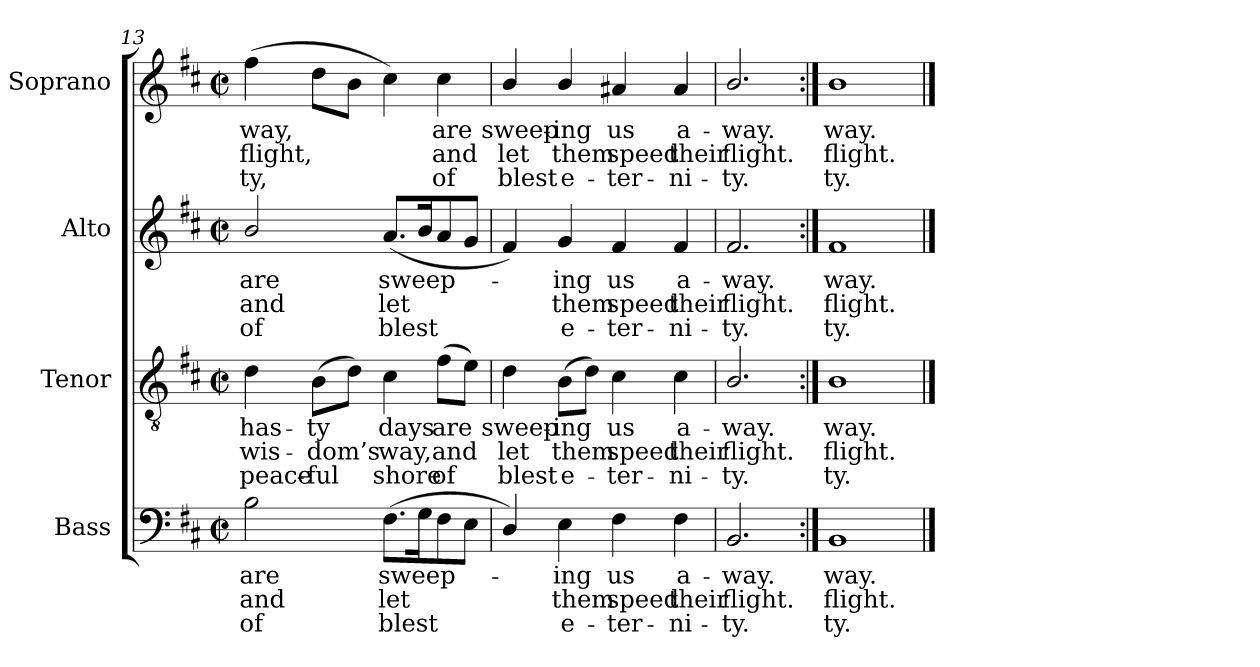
**kern	**text	**text	**text	**kern	**text	**text	**text	**kern	**text	**text	**text	**kern	**text	**text	**text
*part4	*part4	*part4	*part4	*part3	*part3	*part3	*part3	*part2	*part2	*part2	*part2	*part1	*part1	*part1	*part1
*staff4	*staff4	*staff4	*staff4	*staff3	*staff3	*staff3	*staff3	*staff2	*staff2	*staff2	*staff2	*staff1	*staff1	*staff1	*staff1
*I"Bass	*	*	*	*I"Tenor	*	*	*	*I"Alto	*	*	*	*I"Soprano	*	*	*
*I'B.	*	*	*	*I'T.	*	*	*	*I'A.	*	*	*	*I'S.	*	*	*
*clefF4	*	*	*	*clefGv2	*	*	*	*clefG2	*	*	*	*clefG2	*	*	*
*	*	*	*	*ITrd7c12	*	*	*	*	*	*	*	*	*	*	*
*k[f#c#]	*	*	*	*k[f#c#]	*	*	*	*k[f#c#]	*	*	*	*k[f#c#]	*	*	*
*b:	*	*	*	*b:	*	*	*	*b:	*	*	*	*b:	*	*	*
*M2/2	*	*	*	*M2/2	*	*	*	*M2/2	*	*	*	*M2/2	*	*	*
*met(c|)	*	*	*	*met(c|)	*	*	*	*met(c|)	*	*	*	*met(c|)	*	*	*
=13	=13	=13	=13	=13	=13	=13	=13	=13	=13	=13	=13	=13	=13	=13	=13
!	!LO:LY:b:color=#000000	!LO:LY:b:color=#000000	!LO:LY:b:color=#000000	!	!	!	!	!	!	!	!	!	!	!	!
!	!	!	!	!	!LO:LY:b:color=#000000	!LO:LY:b:color=#000000	!LO:LY:b:color=#000000	!	!	!	!	!	!	!	!
!	!	!	!	!	!	!	!	!	!LO:LY:b:color=#000000	!LO:LY:b:color=#000000	!LO:LY:b:color=#000000	!	!	!	!
!	!	!	!	!	!	!	!	!	!	!	!	!	!LO:LY:b:color=#000000	!LO:LY:b:color=#000000	!LO:LY:b:color=#000000
2Bi\	are	and	of	4Di\	has-	wis-	peace-	2bi/	are	and	of	(4ff#i\	-way,	flight,	-ty,
!	!	!	!	!	!LO:LY:b:color=#000000	!LO:LY:b:color=#000000	!LO:LY:b:color=#000000	!	!	!	!	!	!	!	!
.	.	.	.	(8BBi\L	-ty	-dom’s	-ful	.	.	.	.	8ddi\L	.	.	.
.	.	.	.	8Di\J)	.	.	.	.	.	.	.	8bi\J	.	.	.
!	!LO:LY:b:color=#000000	!LO:LY:b:color=#000000	!LO:LY:b:color=#000000	!	!	!	!	!	!	!	!	!	!	!	!
!	!	!	!	!	!LO:LY:b:color=#000000	!LO:LY:b:color=#000000	!LO:LY:b:color=#000000	!	!	!	!	!	!	!	!
!	!	!	!	!	!	!	!	!	!LO:LY:b:color=#000000	!LO:LY:b:color=#000000	!LO:LY:b:color=#000000	!	!	!	!
(8.F#i\L	sweep-	let	blest	4C#i\	days	way,	shore	(8.ai/L	sweep-	let	blest	4cc#i\)	.	.	.
16Gi\K	.	.	.	.	.	.	.	16bi/K	.	.	.	.	.	.	.
!	!	!	!	!	!LO:LY:b:color=#000000	!LO:LY:b:color=#000000	!LO:LY:b:color=#000000	!	!	!	!	!	!	!	!
!	!	!	!	!	!	!	!	!	!	!	!	!	!LO:LY:b:color=#000000	!LO:LY:b:color=#000000	!LO:LY:b:color=#000000
8F#i\	.	.	.	(8F#i\L	are	and	of	8ai/	.	.	.	4cc#i\	are	and	of
8Ei\J	.	.	.	8Ei\J)	.	.	.	8gi/J	.	.	.	.	.	.	.
=14	=14	=14	=14	=14	=14	=14	=14	=14	=14	=14	=14	=14	=14	=14	=14
!	!	!	!	!	!LO:LY:b:color=#000000	!LO:LY:b:color=#000000	!LO:LY:b:color=#000000	!	!	!	!	!	!	!	!
!	!	!	!	!	!	!	!	!	!	!	!	!	!LO:LY:b:color=#000000	!LO:LY:b:color=#000000	!LO:LY:b:color=#000000
4Di/)	.	.	.	4Di\	sweep-	let	blest	4f#i/)	.	.	.	4bi/	sweep-	let	blest
!	!LO:LY:b:color=#000000	!LO:LY:b:color=#000000	!LO:LY:b:color=#000000	!	!	!	!	!	!	!	!	!	!	!	!
!	!	!	!	!	!LO:LY:b:color=#000000	!LO:LY:b:color=#000000	!LO:LY:b:color=#000000	!	!	!	!	!	!	!	!
!	!	!	!	!	!	!	!	!	!LO:LY:b:color=#000000	!LO:LY:b:color=#000000	!LO:LY:b:color=#000000	!	!	!	!
!	!	!	!	!	!	!	!	!	!	!	!	!	!LO:LY:b:color=#000000	!LO:LY:b:color=#000000	!LO:LY:b:color=#000000
4Ei\	-ing	them	e-	(8BBi\L	-ing	them	e-	4gi/	-ing	them	e-	4bi/	-ing	them	e-
.	.	.	.	8Di\J)	.	.	.	.	.	.	.	.	.	.	.
!	!LO:LY:b:color=#000000	!LO:LY:b:color=#000000	!LO:LY:b:color=#000000	!	!	!	!	!	!	!	!	!	!	!	!
!	!	!	!	!	!LO:LY:b:color=#000000	!LO:LY:b:color=#000000	!LO:LY:b:color=#000000	!	!	!	!	!	!	!	!
!	!	!	!	!	!	!	!	!	!LO:LY:b:color=#000000	!LO:LY:b:color=#000000	!LO:LY:b:color=#000000	!	!	!	!
!	!	!	!	!	!	!	!	!	!	!	!	!	!LO:LY:b:color=#000000	!LO:LY:b:color=#000000	!LO:LY:b:color=#000000
4F#i\	us	speed	-ter-	4C#i\	us	speed	-ter-	4f#i/	us	speed	-ter-	4a#Xi/	us	speed	-ter-
!	!LO:LY:b:color=#000000	!LO:LY:b:color=#000000	!LO:LY:b:color=#000000	!	!	!	!	!	!	!	!	!	!	!	!
!	!	!	!	!	!LO:LY:b:color=#000000	!LO:LY:b:color=#000000	!LO:LY:b:color=#000000	!	!	!	!	!	!	!	!
!	!	!	!	!	!	!	!	!	!LO:LY:b:color=#000000	!LO:LY:b:color=#000000	!LO:LY:b:color=#000000	!	!	!	!
!	!	!	!	!	!	!	!	!	!	!	!	!	!LO:LY:b:color=#000000	!LO:LY:b:color=#000000	!LO:LY:b:color=#000000
4F#i\	a-	their	-ni-	4C#i\	a-	their	-ni-	4f#i/	a-	their	-ni-	4a#i/	a-	their	-ni-
=15	=15	=15	=15	=15	=15	=15	=15	=15	=15	=15	=15	=15	=15	=15	=15
!	!LO:LY:b:color=#000000	!LO:LY:b:color=#000000	!LO:LY:b:color=#000000	!	!	!	!	!	!	!	!	!	!	!	!
!	!	!	!	!	!LO:LY:b:color=#000000	!LO:LY:b:color=#000000	!LO:LY:b:color=#000000	!	!	!	!	!	!	!	!
!	!	!	!	!	!	!	!	!	!LO:LY:b:color=#000000	!LO:LY:b:color=#000000	!LO:LY:b:color=#000000	!	!	!	!
!	!	!	!	!	!	!	!	!	!	!	!	!	!LO:LY:b:color=#000000	!LO:LY:b:color=#000000	!LO:LY:b:color=#000000
2.BBi/	-way.	flight.	-ty.	2.BBi/	-way.	flight.	-ty.	2.f#i/	-way.	flight.	-ty.	2.bi/	-way.	flight.	-ty.
=16:|!	=16:|!	=16:|!	=16:|!	=16:|!	=16:|!	=16:|!	=16:|!	=16:|!	=16:|!	=16:|!	=16:|!	=16:|!	=16:|!	=16:|!	=16:|!
!	!LO:LY:b:color=#000000	!LO:LY:b:color=#000000	!LO:LY:b:color=#000000	!	!	!	!	!	!	!	!	!	!	!	!
!	!	!	!	!	!LO:LY:b:color=#000000	!LO:LY:b:color=#000000	!LO:LY:b:color=#000000	!	!	!	!	!	!	!	!
!	!	!	!	!	!	!	!	!	!LO:LY:b:color=#000000	!LO:LY:b:color=#000000	!LO:LY:b:color=#000000	!	!	!	!
!	!	!	!	!	!	!	!	!	!	!	!	!	!LO:LY:b:color=#000000	!LO:LY:b:color=#000000	!LO:LY:b:color=#000000
1BBi	-way.	flight.	-ty.	1BBi	-way.	flight.	-ty.	1f#i	-way.	flight.	-ty.	1bi	-way.	flight.	-ty.
==	==	==	==	==	==	==	==	==	==	==	==	==	==	==	==
*-	*-	*-	*-	*-	*-	*-	*-	*-	*-	*-	*-	*-	*-	*-	*-
